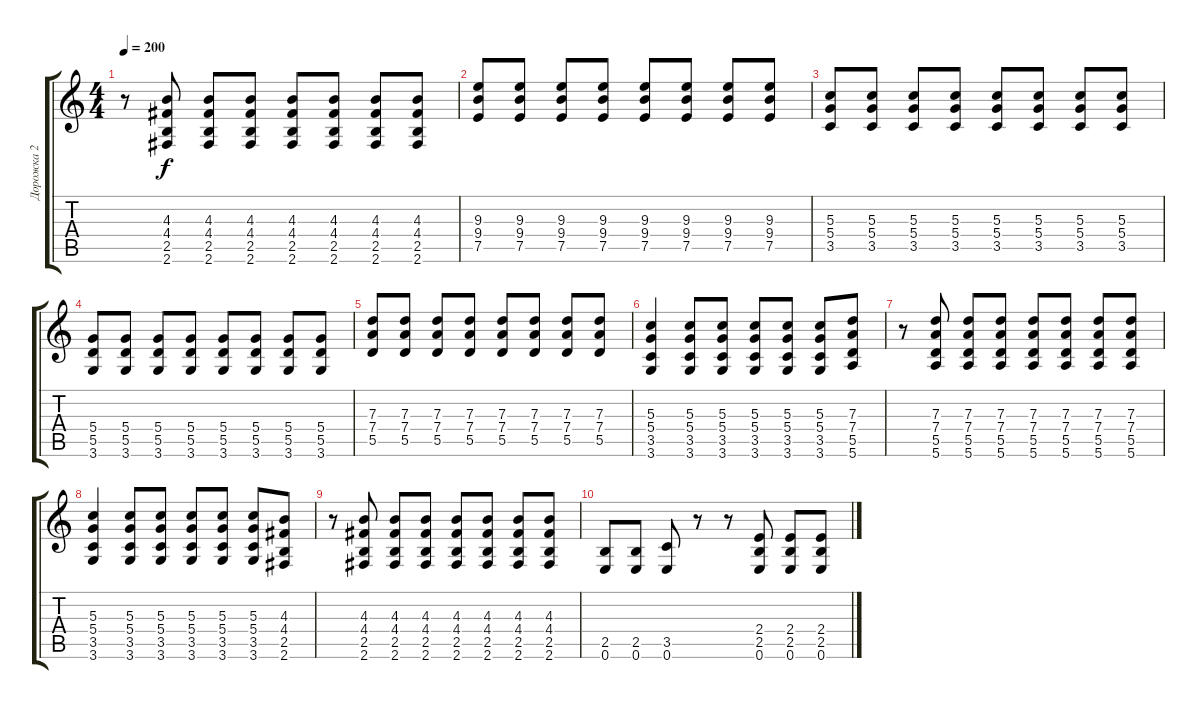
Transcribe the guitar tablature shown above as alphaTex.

\track ("Дорожка 2" "Дорожка 2") {instrument distortionguitar}
\staff {score tabs}
\tuning (E4 B3 G3 D3 A2 E2) {hide}
\ts (4 4)
\tempo 200
\clef g2
\ks c
r.8{dy f} (4.3 4.4 2.5 2.6).8 (4.3 4.4 2.5 2.6).8 (4.3 4.4 2.5 2.6).8 (4.3 4.4 2.5 2.6).8 (4.3 4.4 2.5 2.6).8 (4.3 4.4 2.5 2.6).8 (4.3 4.4 2.5 2.6).8 |
(9.3 9.4 7.5).8 (9.3 9.4 7.5).8 (9.3 9.4 7.5).8 (9.3 9.4 7.5).8 (9.3 9.4 7.5).8 (9.3 9.4 7.5).8 (9.3 9.4 7.5).8 (9.3 9.4 7.5).8 |
(5.3 5.4 3.5).8 (5.3 5.4 3.5).8 (5.3 5.4 3.5).8 (5.3 5.4 3.5).8 (5.3 5.4 3.5).8 (5.3 5.4 3.5).8 (5.3 5.4 3.5).8 (5.3 5.4 3.5).8 |
(5.4 5.5 3.6).8 (5.4 5.5 3.6).8 (5.4 5.5 3.6).8 (5.4 5.5 3.6).8 (5.4 5.5 3.6).8 (5.4 5.5 3.6).8 (5.4 5.5 3.6).8 (5.4 5.5 3.6).8 |
(7.3 7.4 5.5).8 (7.3 7.4 5.5).8 (7.3 7.4 5.5).8 (7.3 7.4 5.5).8 (7.3 7.4 5.5).8 (7.3 7.4 5.5).8 (7.3 7.4 5.5).8 (7.3 7.4 5.5).8 |
(5.3 5.4 3.5 3.6).4 (5.3 5.4 3.5 3.6).8 (5.3 5.4 3.5 3.6).8 (5.3 5.4 3.5 3.6).8 (5.3 5.4 3.5 3.6).8 (5.3 5.4 3.5 3.6).8 (7.3 7.4 5.5 5.6).8 |
r.8 (7.3 7.4 5.5 5.6).8 (7.3 7.4 5.5 5.6).8 (7.3 7.4 5.5 5.6).8 (7.3 7.4 5.5 5.6).8 (7.3 7.4 5.5 5.6).8 (7.3 7.4 5.5 5.6).8 (7.3 7.4 5.5 5.6).8 |
(5.3 5.4 3.5 3.6).4 (5.3 5.4 3.5 3.6).8 (5.3 5.4 3.5 3.6).8 (5.3 5.4 3.5 3.6).8 (5.3 5.4 3.5 3.6).8 (5.3 5.4 3.5 3.6).8 (4.3 4.4 2.5 2.6).8 |
r.8 (4.3 4.4 2.5 2.6).8 (4.3 4.4 2.5 2.6).8 (4.3 4.4 2.5 2.6).8 (4.3 4.4 2.5 2.6).8 (4.3 4.4 2.5 2.6).8 (4.3 4.4 2.5 2.6).8 (4.3 4.4 2.5 2.6).8 |
(2.5 0.6).8 (2.5 0.6).8 (3.5 0.6).8 r.8 r.8 (2.4 2.5 0.6).8 (2.4 2.5 0.6).8 (2.4 2.5 0.6).8
